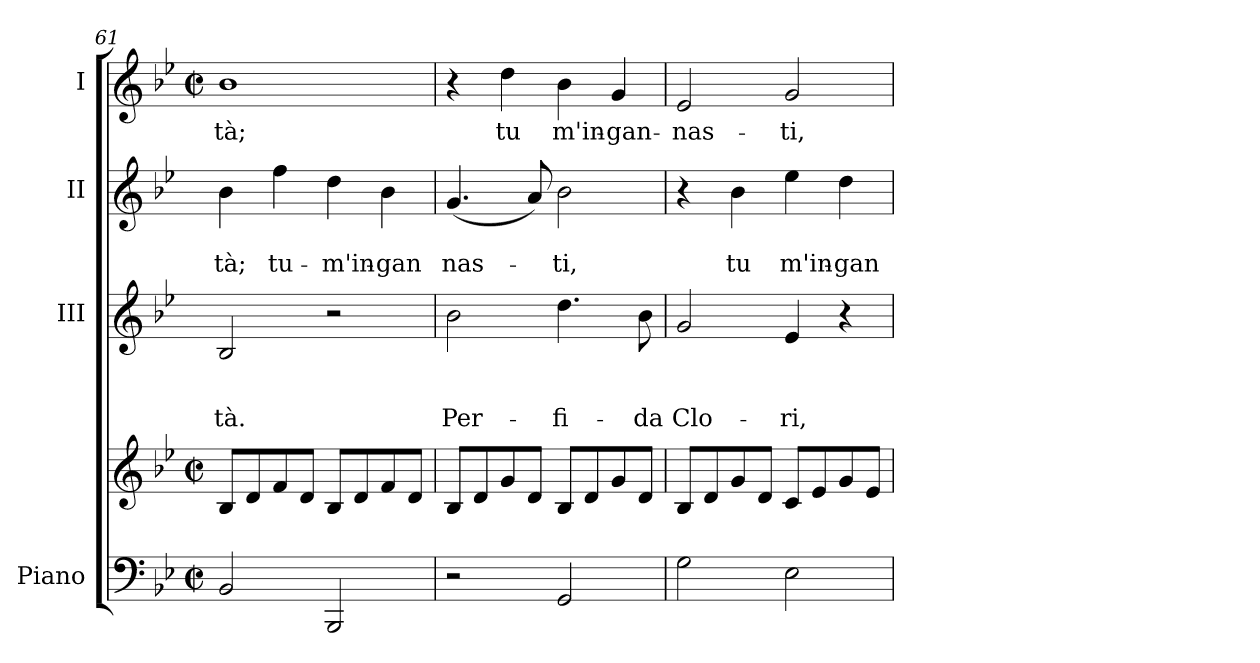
**kern	**kern	**kern	**text	**text	**text	**kern	**text	**text	**kern	**text
*part4	*part4	*part3	*part3	*part3	*part3	*part2	*part2	*part2	*part1	*part1
*staff5	*staff4	*staff3	*staff3	*staff3	*staff3	*staff2	*staff2	*staff2	*staff1	*staff1
*I"Piano	*	*I"III	*	*	*	*I"II	*	*	*I"I	*
*	*	*I'III	*	*	*	*I'II	*	*	*I'I	*
*clefF4	*clefG2	*clefG2	*	*	*	*clefG2	*	*	*clefG2	*
*k[b-e-]	*k[b-e-]	*k[b-e-]	*	*	*	*k[b-e-]	*	*	*k[b-e-]	*
*B-:	*B-:	*B-:	*	*	*	*B-:	*	*	*B-:	*
*M2/2	*M2/2	*	*	*	*	*	*	*	*M2/2	*
*met(c|)	*met(c|)	*	*	*	*	*	*	*	*met(c|)	*
=61	=61	=61	=61	=61	=61	=61	=61	=61	=61	=61
!	!	!	!	!	!LO:LY:b	!	!	!LO:LY:b	!	!LO:LY:b
2BB-/	8B-/L	2B-/	.	.	-tà.	4b-\	.	-tà;	1b-	-tà;
.	8d/	.	.	.	.	.	.	.	.	.
!	!	!	!	!	!	!	!	!LO:LY:b	!	!
.	8f/	.	.	.	.	4ff\	.	tu-	.	.
.	8d/J	.	.	.	.	.	.	.	.	.
!	!	!	!	!	!	!	!	!LO:LY:b	!	!
2BBB-/	8B-/L	2r	.	.	.	4dd\	.	-m'in-	.	.
.	8d/	.	.	.	.	.	.	.	.	.
!	!	!	!	!	!	!	!	!LO:LY:b:rj	!	!
.	8f/	.	.	.	.	4b-\	.	-gan	.	.
.	8d/J	.	.	.	.	.	.	.	.	.
=62	=62	=62	=62	=62	=62	=62	=62	=62	=62	=62
!	!	!	!	!	!LO:LY:b	!	!	!LO:LY:b	!	!
2r	8B-/L	2b-\	.	.	Per-	(<4.g/	.	nas-	4r	.
.	8d/	.	.	.	.	.	.	.	.	.
!	!	!	!	!	!	!	!	!	!	!LO:LY:b
.	8g/	.	.	.	.	.	.	.	4dd\	tu
.	8d/J	.	.	.	.	8a/)	.	.	.	.
!	!	!	!	!	!LO:LY:b	!	!	!LO:LY:b	!	!LO:LY:b
2GG/	8B-/L	4.dd\	.	.	-fi-	2b-\	.	-ti,	4b-\	m'in-
.	8d/	.	.	.	.	.	.	.	.	.
!	!	!	!	!	!	!	!	!	!	!LO:LY:b:rj
.	8g/	.	.	.	.	.	.	.	4g/	-gan-
!	!	!	!	!	!LO:LY:b	!	!	!	!	!
.	8d/J	8b-\	.	.	-da	.	.	.	.	.
=63	=63	=63	=63	=63	=63	=63	=63	=63	=63	=63
!	!	!	!	!	!LO:LY:b	!	!	!	!	!LO:LY:b
2G\	8B-/L	2g/	.	.	Clo-	4r	.	.	2e-/	-nas-
.	8d/	.	.	.	.	.	.	.	.	.
!	!	!	!	!	!	!	!	!LO:LY:b	!	!
.	8g/	.	.	.	.	4b-\	.	tu	.	.
.	8d/J	.	.	.	.	.	.	.	.	.
!	!	!	!	!	!LO:LY:b	!	!	!LO:LY:b	!	!LO:LY:b
2E-\	8c/L	4e-/	.	.	-ri,	4ee-\	.	m'in-	2g/	-ti,
.	8e-/	.	.	.	.	.	.	.	.	.
!	!	!	!	!	!	!	!	!LO:LY:b:rj	!	!
.	8g/	4r	.	.	.	4dd\	.	-gan-	.	.
.	8e-/J	.	.	.	.	.	.	.	.	.
=	=	=	=	=	=	=	=	=	=	=
*-	*-	*-	*-	*-	*-	*-	*-	*-	*-	*-
